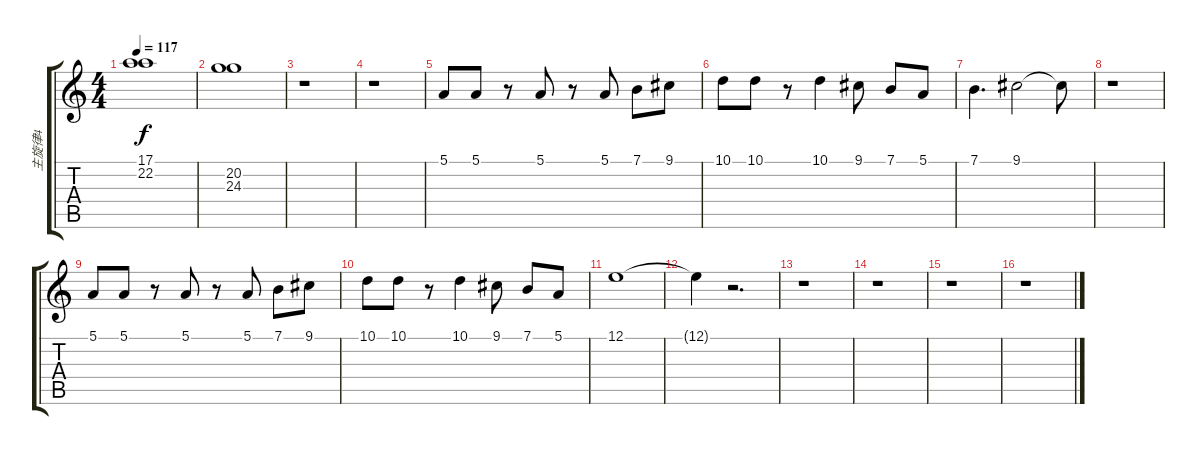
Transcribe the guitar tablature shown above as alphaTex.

\track ("主旋律4" "主旋律4") {instrument flute}
\staff {score tabs}
\tuning (E4 B3 G3 D3 A2 E2) {hide}
\ts (4 4)
\tempo 117
\clef g2
\ks c
(17.1{t} 22.2{t}).1{dy f} |
(20.2 24.3).1 |
r.1 |
r.1 |
5.1.8 5.1.8 r.8 5.1.8 r.8 5.1.8 7.1.8 9.1.8 |
10.1.8 10.1.8 r.8 10.1.4 9.1.8 7.1.8 5.1.8 |
7.1.4{d} 9.1.2 9.1{t}.8 |
r.1 |
5.1.8 5.1.8 r.8 5.1.8 r.8 5.1.8 7.1.8 9.1.8 |
10.1.8 10.1.8 r.8 10.1.4 9.1.8 7.1.8 5.1.8 |
12.1.1 |
12.1{t}.4 r.2{d} |
r.1 |
r.1 |
r.1 |
r.1
